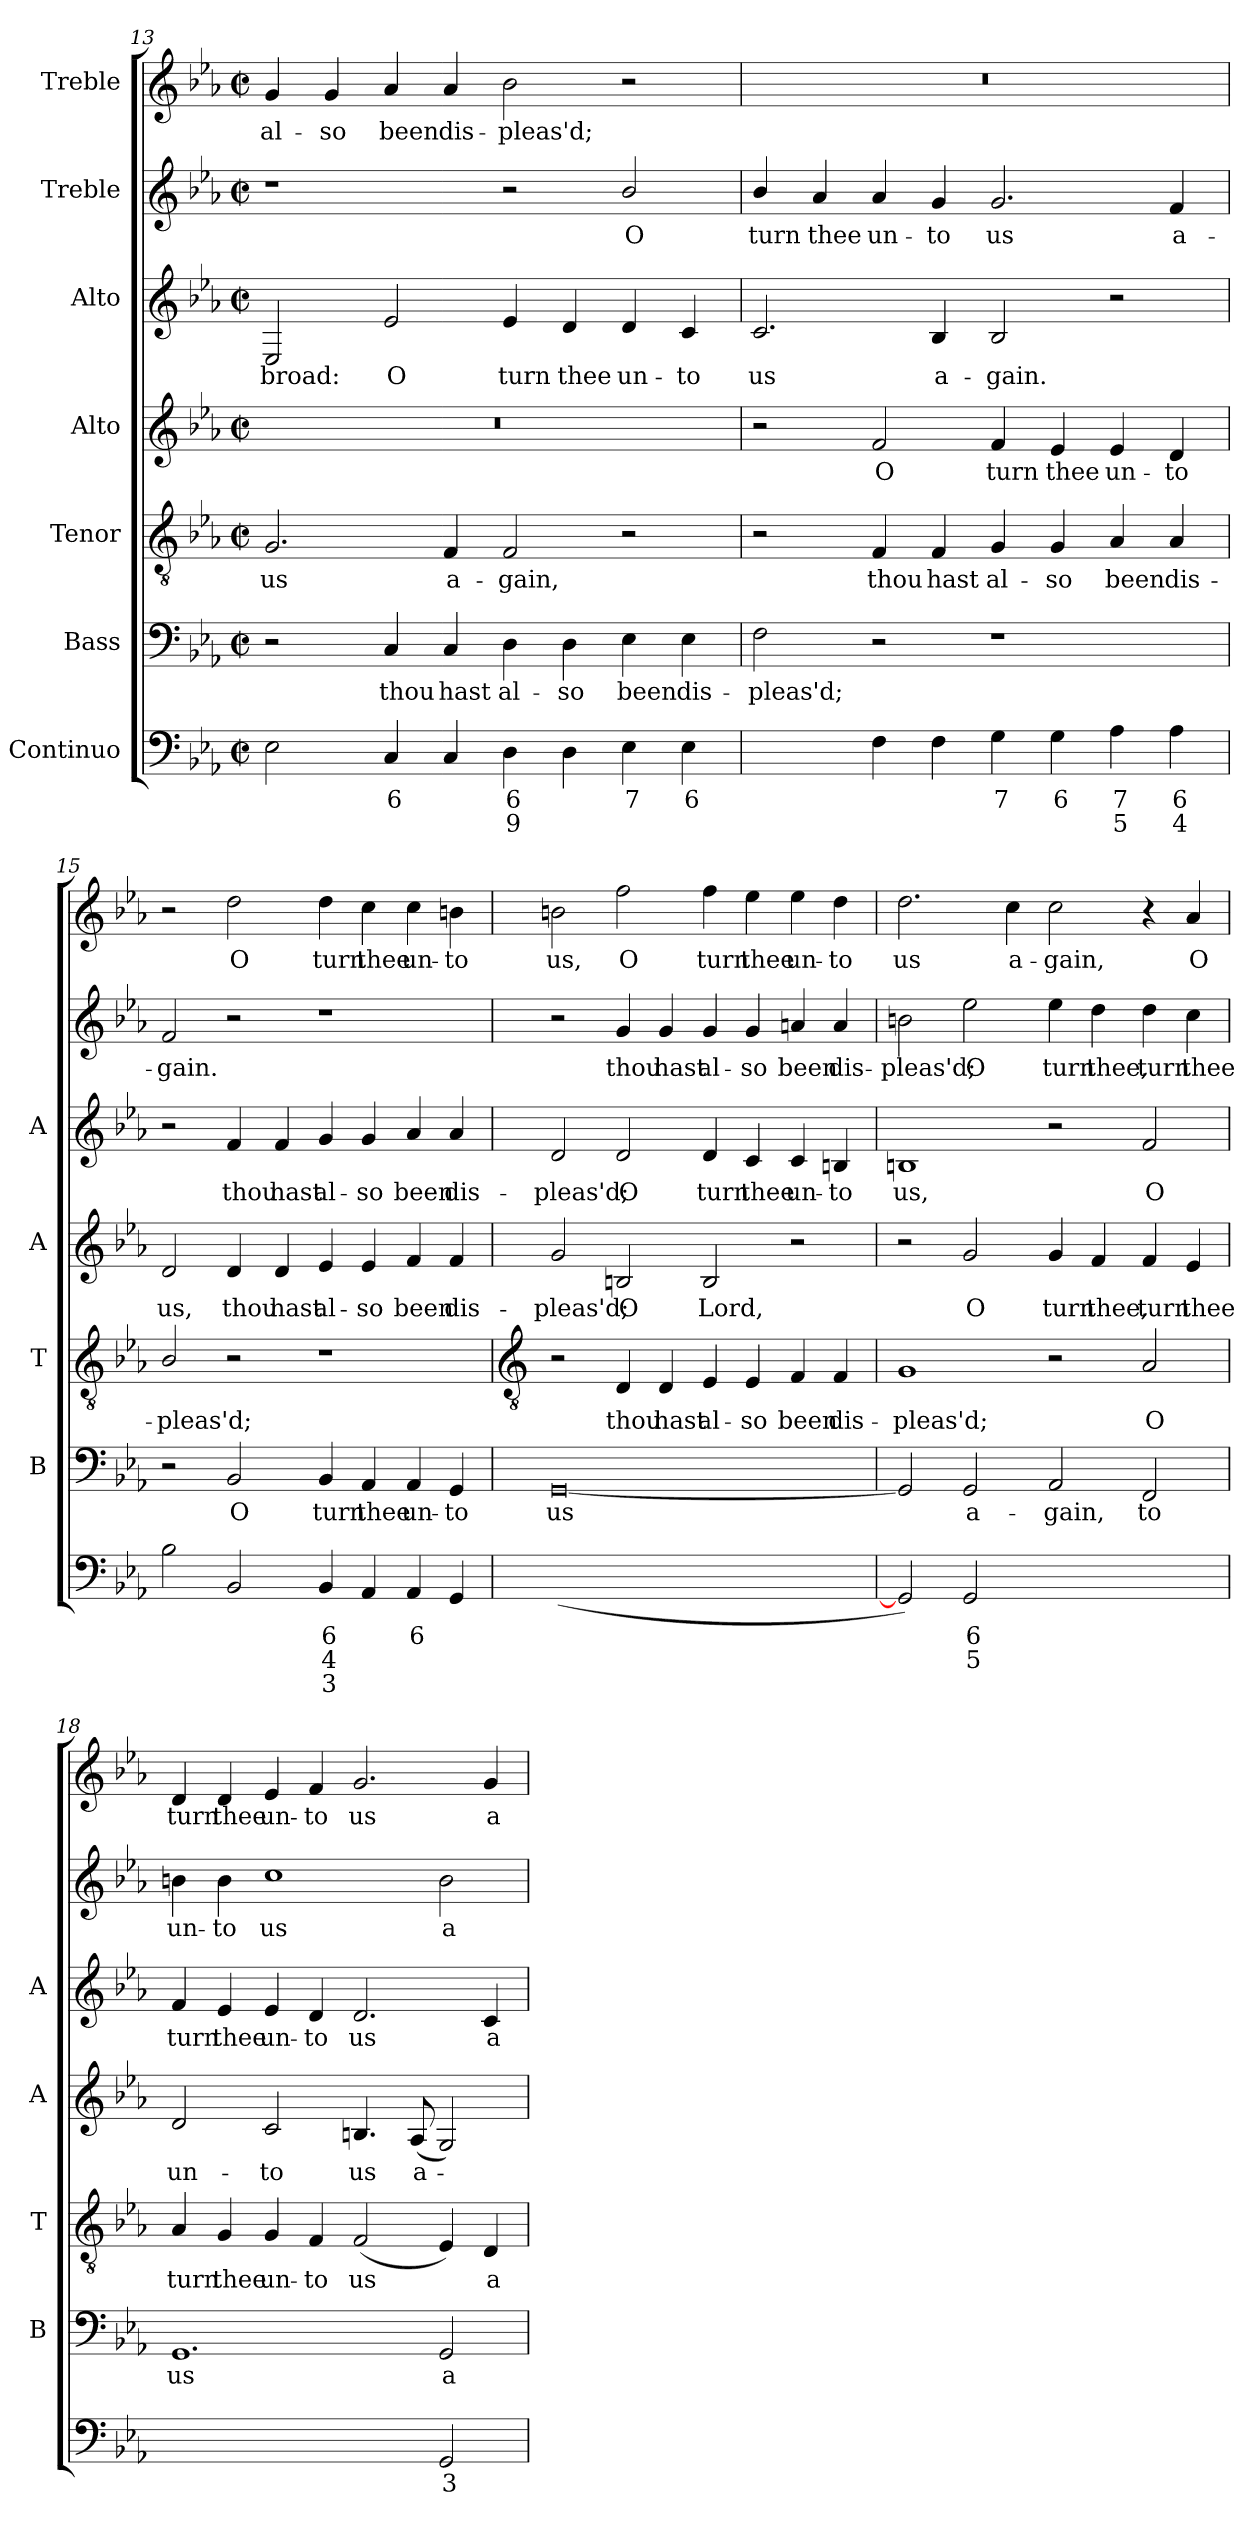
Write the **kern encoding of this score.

**kern	**text	**text	**text	**kern	**text	**kern	**text	**kern	**text	**kern	**text	**kern	**text	**kern	**text
*part7	*part7	*part7	*part7	*part6	*part6	*part5	*part5	*part4	*part4	*part3	*part3	*part2	*part2	*part1	*part1
*staff7	*staff7	*staff7	*staff7	*staff6	*staff6	*staff5	*staff5	*staff4	*staff4	*staff3	*staff3	*staff2	*staff2	*staff1	*staff1
*I"Continuo	*	*	*	*I"Bass	*	*I"Tenor	*	*I"Alto	*	*I"Alto	*	*I"Treble	*	*I"Treble	*
*	*	*	*	*I'B	*	*I'T	*	*I'A	*	*I'A	*	*	*	*	*
!!LO:LB:g=z
*clefF4	*	*	*	*clefF4	*	*clefGv2	*	*clefG2	*	*clefG2	*	*clefG2	*	*clefG2	*
*k[b-e-a-]	*	*	*	*k[b-e-a-]	*	*k[b-e-a-]	*	*k[b-e-a-]	*	*k[b-e-a-]	*	*k[b-e-a-]	*	*k[b-e-a-]	*
*E-:	*	*	*	*E-:	*	*E-:	*	*E-:	*	*E-:	*	*E-:	*	*E-:	*
*M4/2	*	*	*	*M4/2	*	*M4/2	*	*M4/2	*	*M4/2	*	*M4/2	*	*M4/2	*
*met(c|)	*	*	*	*met(c|)	*	*met(c|)	*	*met(c|)	*	*met(c|)	*	*met(c|)	*	*met(c|)	*
=13	=13	=13	=13	=13	=13	=13	=13	=13	=13	=13	=13	=13	=13	=13	=13
!	!	!	!	!	!	!	!LO:LY:b	!	!	!	!LO:LY:b	!	!	!	!LO:LY:b
2E-	.	.	.	2r	.	2.G	us	0r	.	2E-	-broad:	1r	.	4g	al-
!	!	!	!	!	!	!	!	!	!	!	!	!	!	!	!LO:LY:b
.	.	.	.	.	.	.	.	.	.	.	.	.	.	4g	-so
!	!LO:LY:b	!	!	!	!LO:LY:b	!	!	!	!	!	!LO:LY:b	!	!	!	!LO:LY:b
4C	6	.	.	4C	thou	.	.	.	.	2e-	O	.	.	4a-	been
!	!	!	!	!	!LO:LY:b	!	!LO:LY:b	!	!	!	!	!	!	!	!LO:LY:b
4C	.	.	.	4C	hast	4F	a-	.	.	.	.	.	.	4a-	dis-
!	!LO:LY:b	!LO:LY:b	!	!	!LO:LY:b	!	!LO:LY:b	!	!	!	!LO:LY:b	!	!	!	!LO:LY:b
4D	6	9	.	4D	al-	2F	-gain,	.	.	4e-	turn	2r	.	2b-	-pleas'd;
!	!	!	!	!	!LO:LY:b	!	!	!	!	!	!LO:LY:b	!	!	!	!
4D	.	.	.	4D	-so	.	.	.	.	4d	thee	.	.	.	.
!	!LO:LY:b	!	!	!	!LO:LY:b	!	!	!	!	!	!LO:LY:b	!	!LO:LY:b	!	!
4E-	7	.	.	4E-	been	2r	.	.	.	4d	un-	2b-/	O	2r	.
!	!LO:LY:b	!	!	!	!LO:LY:b	!	!	!	!	!	!LO:LY:b	!	!	!	!
4E-	6	.	.	4E-	dis-	.	.	.	.	4c	-to	.	.	.	.
=14	=14	=14	=14	=14	=14	=14	=14	=14	=14	=14	=14	=14	=14	=14	=14
!	!LO:LY:b	!	!	!	!LO:LY:b	!	!	!	!	!	!LO:LY:b	!	!LO:LY:b	!	!
[4Fyy	4	.	.	2F	-pleas'd;	2r	.	2r	.	2.c	us	4b-/	turn	0r	.
!	!LO:LY:b	!	!	!	!	!	!	!	!	!	!	!	!LO:LY:b	!	!
4Fyy]	3	.	.	.	.	.	.	.	.	.	.	4a-	thee	.	.
!	!	!	!	!	!	!	!LO:LY:b	!	!LO:LY:b	!	!	!	!LO:LY:b	!	!
4F	.	.	.	2r	.	4F	thou	2f	O	.	.	4a-	un-	.	.
!	!	!	!	!	!	!	!LO:LY:b	!	!	!	!LO:LY:b	!	!LO:LY:b	!	!
4F	.	.	.	.	.	4F	hast	.	.	4B-	a-	4g	-to	.	.
!	!LO:LY:b	!	!	!	!	!	!LO:LY:b	!	!LO:LY:b	!	!LO:LY:b	!	!LO:LY:b	!	!
4G	7	.	.	1r	.	4G	al-	4f	turn	2B-	-gain.	2.g	us	.	.
!	!LO:LY:b	!	!	!	!	!	!LO:LY:b	!	!LO:LY:b	!	!	!	!	!	!
4G	6	.	.	.	.	4G	-so	4e-	thee	.	.	.	.	.	.
!	!LO:LY:b	!LO:LY:b	!	!	!	!	!LO:LY:b	!	!LO:LY:b	!	!	!	!	!	!
4A-	7	5	.	.	.	4A-	been	4e-	un-	2r	.	.	.	.	.
!	!LO:LY:b	!LO:LY:b	!	!	!	!	!LO:LY:b	!	!LO:LY:b	!	!	!	!LO:LY:b	!	!
4A-	6	4	.	.	.	4A-	dis-	4d	-to	.	.	4f	a-	.	.
=15	=15	=15	=15	=15	=15	=15	=15	=15	=15	=15	=15	=15	=15	=15	=15
!	!	!	!	!	!	!	!LO:LY:b	!	!LO:LY:b	!	!	!	!LO:LY:b	!	!
2B-	.	.	.	2r	.	2B-/	-pleas'd;	2d	us,	2r	.	2f	-gain.	2r	.
!	!	!	!	!	!LO:LY:b	!	!	!	!LO:LY:b	!	!LO:LY:b	!	!	!	!LO:LY:b
2BB-	.	.	.	2BB-	O	2r	.	4d	thou	4f	thou	2r	.	2dd	O
!	!	!	!	!	!	!	!	!	!LO:LY:b	!	!LO:LY:b	!	!	!	!
.	.	.	.	.	.	.	.	4d	hast	4f	hast	.	.	.	.
!	!LO:LY:b	!LO:LY:b	!LO:LY:b	!	!LO:LY:b	!	!	!	!LO:LY:b	!	!LO:LY:b	!	!	!	!LO:LY:b
4BB-	6	4	3	4BB-	turn	1r	.	4e-	al-	4g	al-	1r	.	4dd	turn
!	!	!	!	!	!LO:LY:b	!	!	!	!LO:LY:b	!	!LO:LY:b	!	!	!	!LO:LY:b
4AA-	.	.	.	4AA-	thee	.	.	4e-	-so	4g	-so	.	.	4cc	thee
!	!LO:LY:b	!	!	!	!LO:LY:b	!	!	!	!LO:LY:b	!	!LO:LY:b	!	!	!	!LO:LY:b
4AA-	6	.	.	4AA-	un-	.	.	4f	been	4a-	been	.	.	4cc	un-
!	!	!	!	!	!LO:LY:b	!	!	!	!LO:LY:b	!	!LO:LY:b	!	!	!	!LO:LY:b
4GG	.	.	.	4GG	-to	.	.	4f	dis-	4a-	dis-	.	.	4bn	-to
!!LO:LB:g=z
=16	=16	=16	=16	=16	=16	=16	=16	=16	=16	=16	=16	=16	=16	=16	=16
*	*	*	*	*	*	*clefGv2	*	*	*	*	*	*	*	*	*
!	!LO:LY:b	!	!	!	!LO:LY:b	!	!	!	!LO:LY:b	!	!LO:LY:b	!	!	!	!LO:LY:b
(<[2GG\yy	3	.	.	[0GG	us	2r	.	2g	-pleas'd;	2d	-pleas'd;	2r	.	2bn	us,
!	!LO:LY:b	!	!	!	!	!	!LO:LY:b	!	!LO:LY:b	!	!LO:LY:b	!	!LO:LY:b	!	!LO:LY:b
2GGyy_	7	.	.	.	.	4D	thou	2Bn	O	2d	O	4g	thou	2ff	O
!	!	!	!	!	!	!	!LO:LY:b	!	!	!	!	!	!LO:LY:b	!	!
.	.	.	.	.	.	4D	hast	.	.	.	.	4g	hast	.	.
!	!LO:LY:b	!LO:LY:b	!LO:LY:b	!	!	!	!LO:LY:b	!	!LO:LY:b	!	!LO:LY:b	!	!LO:LY:b	!	!LO:LY:b
4GGyy_	7	5	6	.	.	4E-	al-	2B	Lord,	4d	turn	4g	al-	4ff	turn
!	!LO:LY:b	!LO:LY:b	!	!	!	!	!LO:LY:b	!	!	!	!LO:LY:b	!	!LO:LY:b	!	!LO:LY:b
4GGyy_	6	4	.	.	.	4E-	-so	.	.	4c	thee	4g	-so	4ee-	thee
!	!LO:LY:b	!LO:LY:b	!	!	!	!	!LO:LY:b	!	!	!	!LO:LY:b	!	!LO:LY:b	!	!LO:LY:b
4GGyy_	4	2	.	.	.	4F	been	2r	.	4c	un-	4an	been	4ee-	un-
!	!	!	!	!	!	!	!LO:LY:b	!	!	!	!LO:LY:b	!	!LO:LY:b	!	!LO:LY:b
4GGyy_	.	.	.	.	.	4F	dis-	.	.	4Bn	-to	4a	dis-	4dd	-to
=17	=17	=17	=17	=17	=17	=17	=17	=17	=17	=17	=17	=17	=17	=17	=17
!	!	!	!	!	!	!	!LO:LY:b	!	!	!	!LO:LY:b	!	!LO:LY:b	!	!LO:LY:b
2GG])	.	.	.	2GG]	.	1G	-pleas'd;	2r	.	1Bn	us,	2bn	-pleas'd;	2.dd	us
!	!LO:LY:b	!LO:LY:b	!	!	!LO:LY:b	!	!	!	!LO:LY:b	!	!	!	!LO:LY:b	!	!
2GG	6	5	.	2GG	a-	.	.	2g	O	.	.	2ee-	O	.	.
!	!	!	!	!	!	!	!	!	!	!	!	!	!	!	!LO:LY:b
.	.	.	.	.	.	.	.	.	.	.	.	.	.	4cc	a-
!	!LO:LY:b	!LO:LY:b	!	!	!LO:LY:b	!	!	!	!LO:LY:b	!	!	!	!LO:LY:b	!	!LO:LY:b
[4AA-yy	7	3	.	2AA-	-gain,	2r	.	4g	turn	2r	.	4ee-	turn	2cc	-gain,
!	!LO:LY:b	!LO:LY:b	!	!	!	!	!	!	!LO:LY:b	!	!	!	!LO:LY:b	!	!
4AA-yy]	6	4	.	.	.	.	.	4f	thee,	.	.	4dd	thee,	.	.
!	!LO:LY:b	!	!	!	!LO:LY:b	!	!LO:LY:b	!	!LO:LY:b	!	!LO:LY:b	!	!LO:LY:b	!	!
[4FFyy	6	.	.	2FF	to	2A-	O	4f	turn	2f	O	4dd	turn	4r	.
!	!LO:LY:b	!	!	!	!	!	!	!	!LO:LY:b	!	!	!	!LO:LY:b	!	!LO:LY:b
4FFyy]	5	.	.	.	.	.	.	4e-	thee	.	.	4cc	thee	4a-	O
=18	=18	=18	=18	=18	=18	=18	=18	=18	=18	=18	=18	=18	=18	=18	=18
!	!LO:LY:b	!LO:LY:b	!LO:LY:b	!	!LO:LY:b	!	!LO:LY:b	!	!LO:LY:b	!	!LO:LY:b	!	!LO:LY:b	!	!LO:LY:b
[2GGyy	7	3	9	1.GG	us	4A-	turn	2d	un-	4f	turn	4bn	un-	4d	turn
!	!	!	!	!	!	!	!LO:LY:b	!	!	!	!LO:LY:b	!	!LO:LY:b	!	!LO:LY:b
.	.	.	.	.	.	4G	thee	.	.	4e-	thee	4b	-to	4d	thee
!	!LO:LY:b	!LO:LY:b	!	!	!	!	!LO:LY:b	!	!LO:LY:b	!	!LO:LY:b	!	!LO:LY:b	!	!LO:LY:b
2GGyy_	6	4	.	.	.	4G	un-	2c	-to	4e-	un-	1cc	us	4e-	un-
!	!	!	!	!	!	!	!LO:LY:b	!	!	!	!LO:LY:b	!	!	!	!LO:LY:b
.	.	.	.	.	.	4F	-to	.	.	4d	-to	.	.	4f	-to
!	!LO:LY:b	!LO:LY:b	!LO:LY:b	!	!	!	!LO:LY:b	!	!LO:LY:b	!	!LO:LY:b	!	!	!	!LO:LY:b
2GGyy]	5	4	7	.	.	(<2F	us	4.Bn	us	2.d	us	.	.	2.g	us
!	!	!	!	!	!	!	!	!	!LO:LY:b	!	!	!	!	!	!
.	.	.	.	.	.	.	.	(<8A-L	a-	.	.	.	.	.	.
!	!LO:LY:b	!	!	!	!LO:LY:b	!	!	!	!	!	!	!	!LO:LY:b	!	!
2GG	3	.	.	2GG	a-	4E-)	.	2G)	.	.	.	2b	a-	.	.
!	!	!	!	!	!	!	!LO:LY:b	!	!	!	!LO:LY:b	!	!	!	!LO:LY:b
.	.	.	.	.	.	4D	a-	.	.	4c	a-	.	.	4g	a-
=	=	=	=	=	=	=	=	=	=	=	=	=	=	=	=
*-	*-	*-	*-	*-	*-	*-	*-	*-	*-	*-	*-	*-	*-	*-	*-
